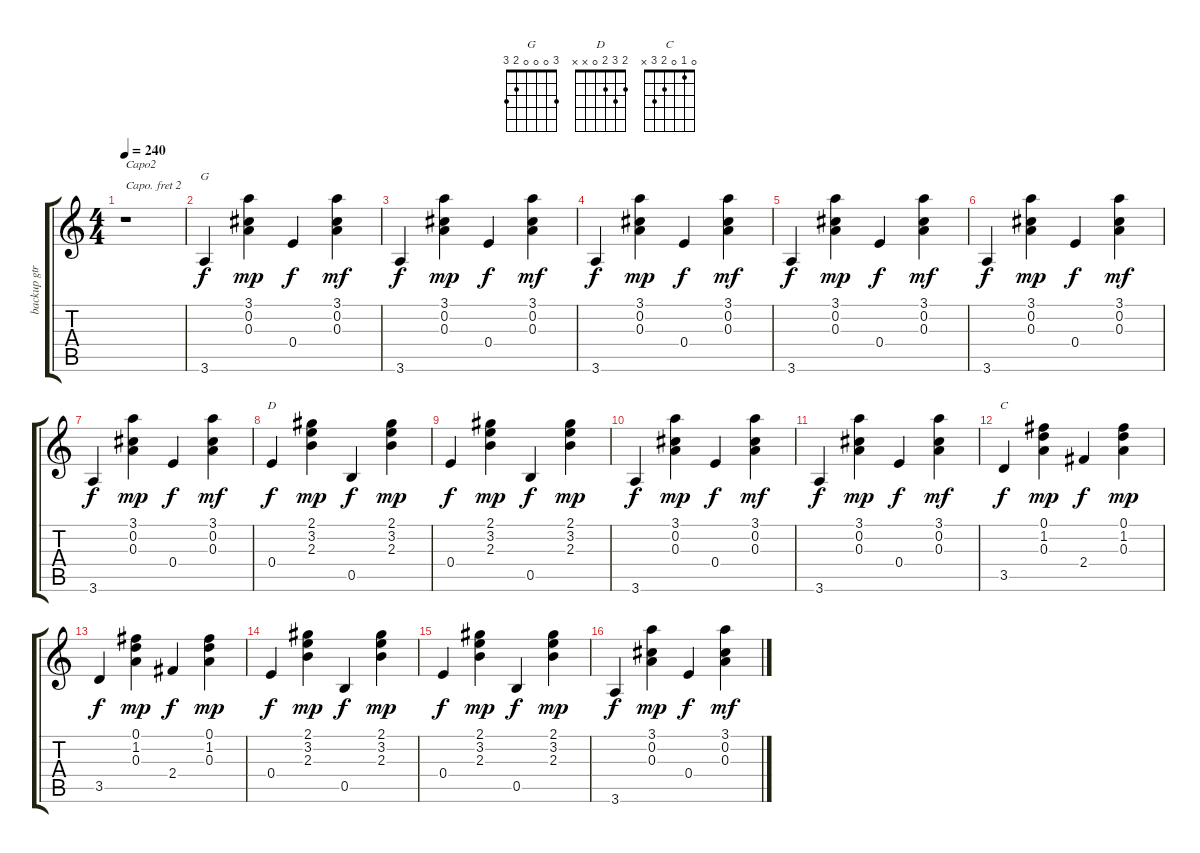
\track ("backup gtr" "backup gtr") {instrument acousticguitarnylon}
\staff {score tabs}
\capo 2
\tuning (E4 B3 G3 D3 A2 E2) {hide}
\chord ("G" 3 0 0 0 2 3)
\chord ("D" 2 3 2 0 x x)
\chord ("C" 0 1 0 2 3 x)
\ts (4 4)
\tempo 240
\clef g2
\ks c
r.1{txt "Capo2" dy f instrument acousticguitarnylon} |
3.6.4{ch "G"} (3.1 0.2 0.3).4{dy mp} 0.4.4{dy f} (3.1 0.2 0.3).4{dy mf} |
3.6.4{dy f} (3.1 0.2 0.3).4{dy mp} 0.4.4{dy f} (3.1 0.2 0.3).4{dy mf} |
3.6.4{dy f} (3.1 0.2 0.3).4{dy mp} 0.4.4{dy f} (3.1 0.2 0.3).4{dy mf} |
3.6.4{dy f} (3.1 0.2 0.3).4{dy mp} 0.4.4{dy f} (3.1 0.2 0.3).4{dy mf} |
3.6.4{dy f} (3.1 0.2 0.3).4{dy mp} 0.4.4{dy f} (3.1 0.2 0.3).4{dy mf} |
3.6.4{dy f} (3.1 0.2 0.3).4{dy mp} 0.4.4{dy f} (3.1 0.2 0.3).4{dy mf} |
0.4.4{ch "D" dy f} (2.1 3.2 2.3).4{dy mp} 0.5.4{dy f} (2.1 3.2 2.3).4{dy mp} |
0.4.4{dy f} (2.1 3.2 2.3).4{dy mp} 0.5.4{dy f} (2.1 3.2 2.3).4{dy mp} |
3.6.4{dy f} (3.1 0.2 0.3).4{dy mp} 0.4.4{dy f} (3.1 0.2 0.3).4{dy mf} |
3.6.4{dy f} (3.1 0.2 0.3).4{dy mp} 0.4.4{dy f} (3.1 0.2 0.3).4{dy mf} |
3.5.4{ch "C" dy f} (0.1 1.2 0.3).4{dy mp} 2.4.4{dy f} (0.1 1.2 0.3).4{dy mp} |
3.5.4{dy f} (0.1 1.2 0.3).4{dy mp} 2.4.4{dy f} (0.1 1.2 0.3).4{dy mp} |
0.4.4{dy f} (2.1 3.2 2.3).4{dy mp} 0.5.4{dy f} (2.1 3.2 2.3).4{dy mp} |
0.4.4{dy f} (2.1 3.2 2.3).4{dy mp} 0.5.4{dy f} (2.1 3.2 2.3).4{dy mp} |
3.6.4{dy f} (3.1 0.2 0.3).4{dy mp} 0.4.4{dy f} (3.1 0.2 0.3).4{dy mf}
